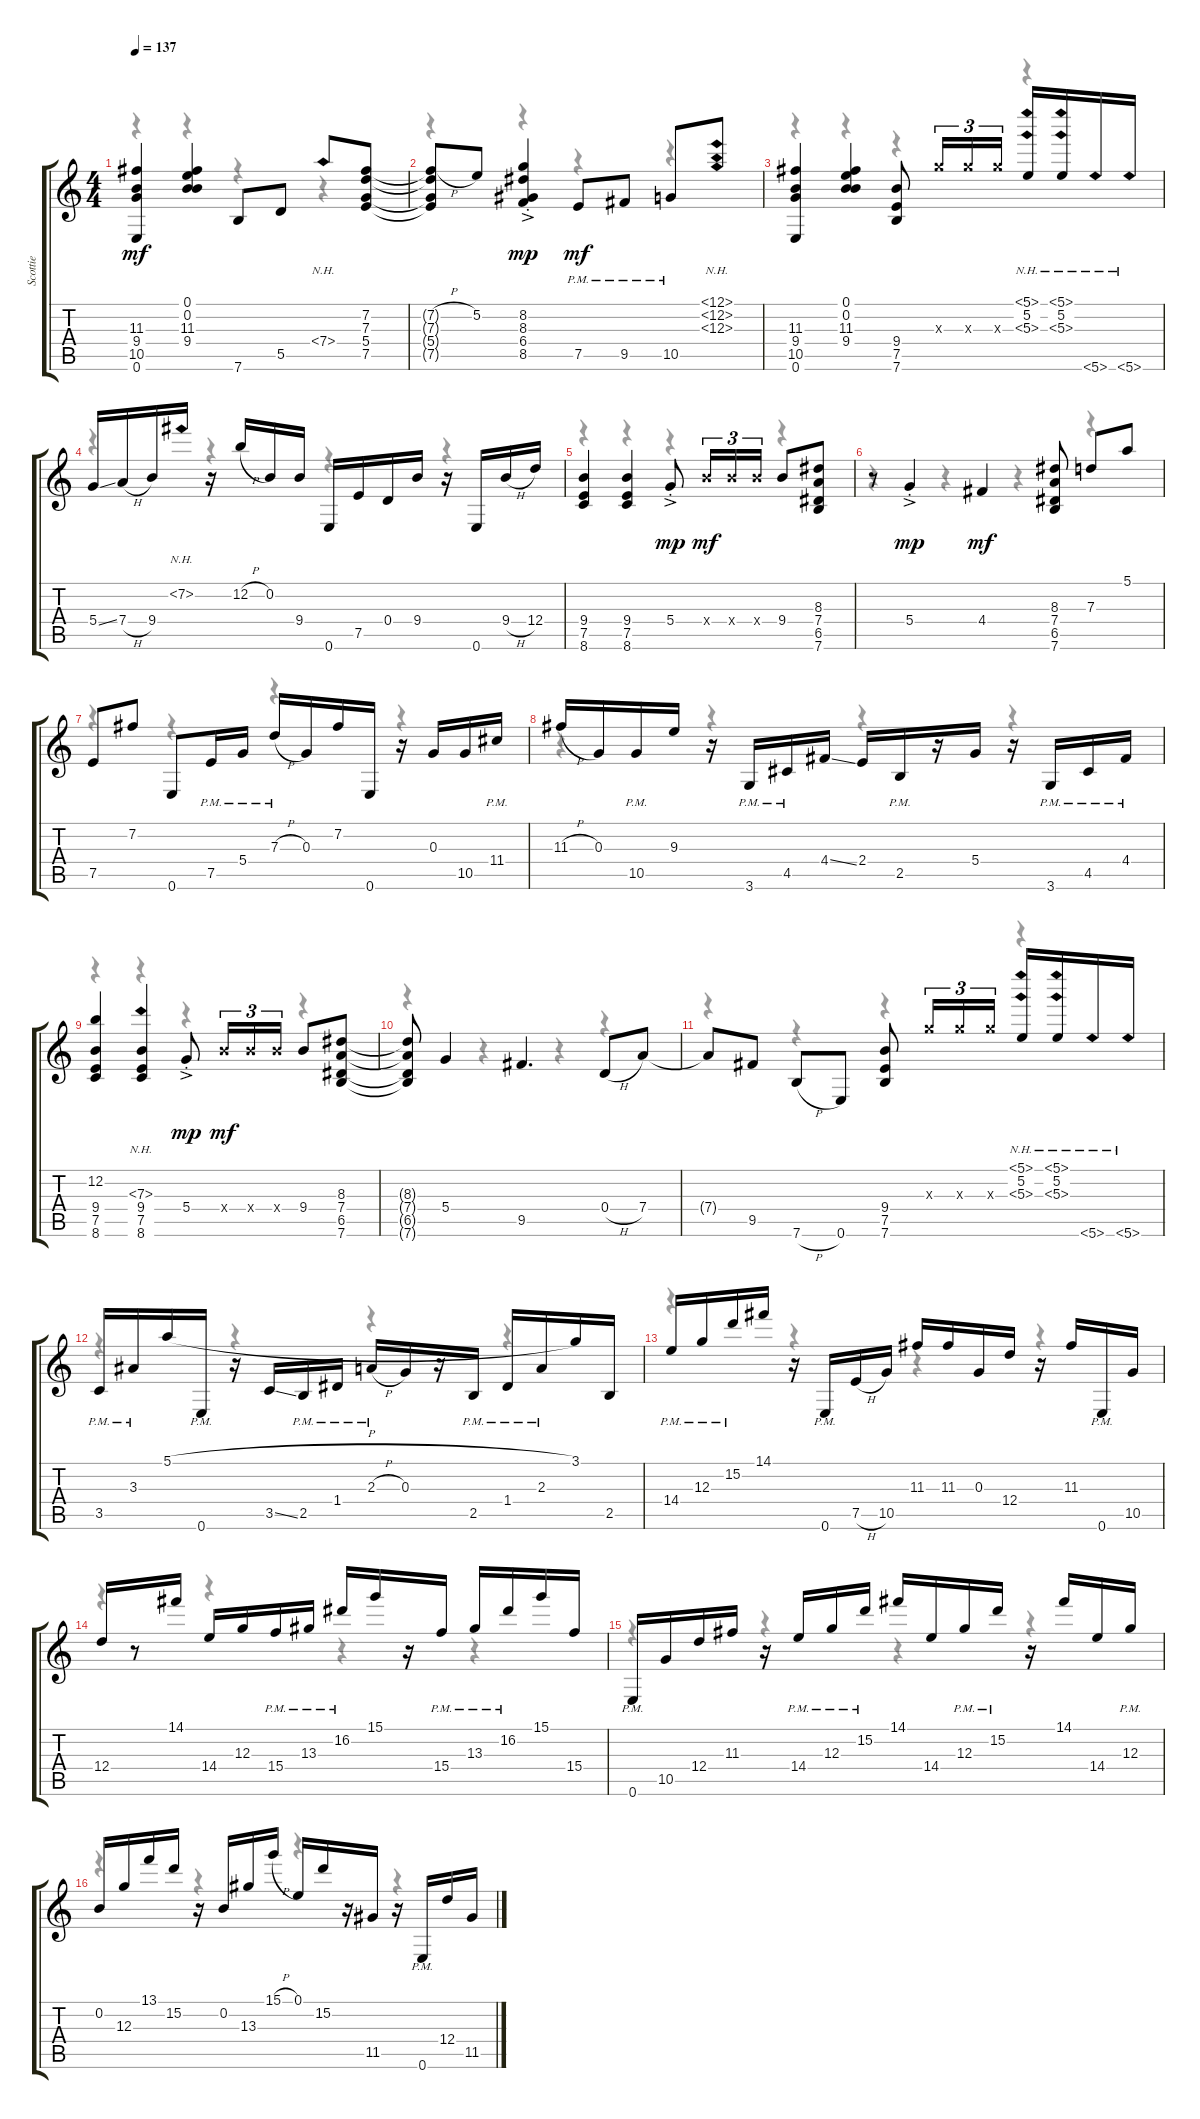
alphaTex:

\track ("Scottie" "Scottie") {instrument acousticguitarnylon}
\staff {score tabs}
\tuning (E4 B3 G3 D3 A2 E2) {hide}
\voice
\ts (4 4)
\tempo 137
\clef g2
\ks c
(11.3 9.4 10.5 0.6).4{dy mf} (0.1 0.2 11.3 9.4).4 7.6.8 5.5.8 7.4{nh}.8 (7.2 7.3 5.4 7.5).8 |
(7.2{h t} 7.3{t} 5.4{t} 7.5{t}).8 5.2.8 (8.2{ac st} 8.3{ac st} 6.4{ac st} 8.5{ac st}).4{dy mp} 7.5{pm}.8{dy mf} 9.5{pm}.8 10.5{pm}.8 (12.1{nh} 12.2{nh} 12.3{nh}).8 |
(11.3 9.4 10.5 0.6).4 (0.1 0.2 11.3 9.4).4 (9.4 7.5 7.6).8 12.3{x}.16{tu (3 2)} 12.3{x}.16{tu (3 2)} 12.3{x}.16{tu (3 2)} (5.1{nh} 5.2 5.3{nh}).16 (5.1{nh} 5.2 5.3{nh}).16 5.6{nh}.16 5.6{nh}.16 |
5.4{ss}.16 7.4{h}.16 9.4.16 7.2{nh}.16 r.16 12.2{h}.16 0.2.16 9.4.16 0.6.16 7.5.16 0.4.16 9.4.16 r.16 0.6.16 9.4{h}.16 12.4.16 |
(9.4 7.5 8.6).4 (9.4 7.5 8.6).4 5.4{ac st}.8{dy mp} 9.4{x}.16{tu (3 2) dy mf} 9.4{x}.16{tu (3 2)} 9.4{x}.16{tu (3 2)} 9.4.8 (8.3 7.4 6.5 7.6).8 |
r.8 5.4{ac st}.4{dy mp} 4.4.4{dy mf} (8.3 7.4 6.5 7.6).8 7.3.8 5.1.8 |
7.5.8 7.2.8 0.6.8 7.5{pm}.16 5.4{pm}.16 7.3{h pm}.16 0.3.16 7.2.16 0.6.16 r.16 0.3.16 10.5.16 11.4{pm}.16 |
11.3{h}.16 0.3.16 10.5{pm}.16 9.3.16 r.16 3.6{pm}.16 4.5{pm}.16 4.4{ss}.16 2.4.16 2.5{pm}.16 r.16 5.4.16 r.16 3.6{pm}.16 4.5{pm}.16 4.4{pm}.16 |
(12.2 9.4 7.5 8.6).4 (7.3{nh} 9.4 7.5 8.6).4 5.4{ac st}.8{dy mp} 9.4{x}.16{tu (3 2) dy mf} 9.4{x}.16{tu (3 2)} 9.4{x}.16{tu (3 2)} 9.4.8 (8.3 7.4 6.5 7.6).8 |
(8.3{t} 7.4{t} 6.5{t} 7.6{t}).8 5.4.4 9.5.4{d} 0.4{h}.8 7.4.8 |
7.4{t}.8 9.5.8 7.6{h}.8 0.6.8 (9.4 7.5 7.6).8 12.3{x}.16{tu (3 2)} 12.3{x}.16{tu (3 2)} 12.3{x}.16{tu (3 2)} (5.1{nh} 5.2 5.3{nh}).16 (5.1{nh} 5.2 5.3{nh}).16 5.6{nh}.16 5.6{nh}.16 |
3.5{pm}.16 3.3{pm}.16 5.1{h}.16 0.6{pm}.16 r.16 3.5{ss}.16 2.5{pm}.16 1.4{pm}.16 2.3{h pm}.16 0.3.16 r.16 2.5{pm}.16 1.4{pm}.16 2.3{pm}.16 3.1.16 2.5.16 |
14.4{pm}.16 12.3{pm}.16 15.2{pm}.16 14.1.16 r.16 0.6{pm}.16 7.5{h}.16 10.5.16 11.3.16 11.3.16 0.3.16 12.4.16 r.16 11.3.16 0.6{pm}.16 10.5.16 |
12.4.16 r.8 14.1.16 14.4.16 12.3.16 15.4{pm}.16 13.3{pm}.16 16.2{pm}.16 15.1.16 r.16 15.4{pm}.16 13.3{pm}.16 16.2{pm}.16 15.1.16 15.4.16 |
0.6{pm}.16 10.5.16 12.4.16 11.3.16 r.16 14.4{pm}.16 12.3{pm}.16 15.2{pm}.16 14.1.16 14.4.16 12.3{pm}.16 15.2{pm}.16 r.16 14.1.16 14.4.16 12.3{pm}.16 |
0.2.16 12.3.16 13.1.16 15.2.16 r.16 0.2.16 13.3.16 15.1{h}.16 0.1.16 15.2.16 r.16 11.5.16 r.16 0.6{pm}.16 12.4.16 11.5.16
\voice
\clef g2
\ottava regular
\simile none
\ks c
r.4{dy f} r.4 r.4 r.4 |
r.4 r.4 r.4 r.4 |
r.4 r.4 r.4 r.4 |
r.4 r.4 r.4 r.4 |
r.4 r.4 r.4 r.4 |
r.4 r.4 r.4 r.4 |
r.4 r.4 r.4 r.4 |
r.4 r.4 r.4 r.4 |
r.4 r.4 r.4 r.4 |
r.4 r.4 r.4 r.4 |
r.4 r.4 r.4 r.4 |
r.4 r.4 r.4 r.4 |
r.4 r.4 r.4 r.4 |
r.4 r.4 r.4 r.4 |
r.4 r.4 r.4 r.4 |
r.4 r.4 r.4 r.4
